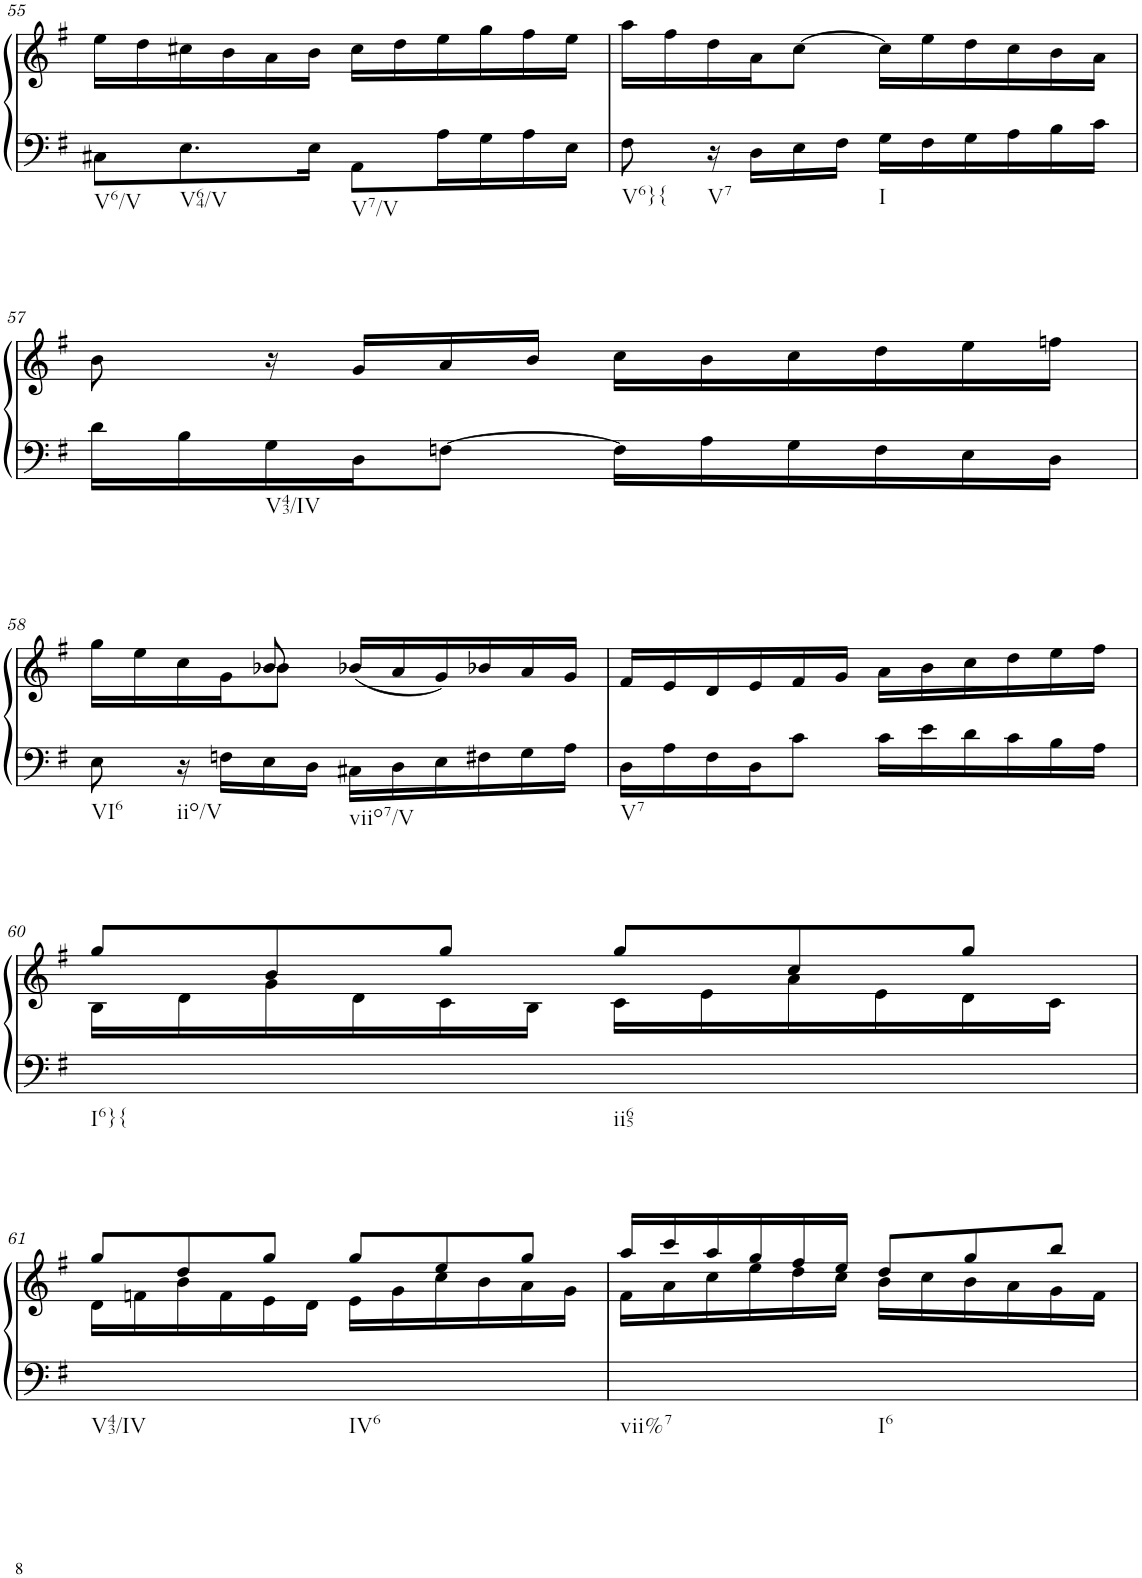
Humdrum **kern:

**kern	**kern
*part1	*part1
*staff2	*staff1
*I"unbenannt9	*
!!LO:PB:g=z
*clefF4	*clefG2
*k[f#]	*k[f#]
*M6/8	*M6/8
=55	=55
!LO:TX:b:t=V6/V	!
8C#X\L	16ee\LL
.	16dd\
!LO:TX:b:t=V64/V	!
8.E\	16cc#X\
.	16b\
.	16a\
16E\Jk	16b\JJ
!LO:TX:b:t=V7/V	!
8AA\L	16cc#\LL
.	16dd\
16A\L	16ee\
16G\	16gg\
16A\	16ff#\
16E\JJ	16ee\JJ
=56	=56
!LO:TX:b:t=V6}{	!
8F#\	16aa\LL
.	16ff#\
!LO:TX:b:t=V7	!
16r	16dd\
16D\LL	16a\J
16E\	[8cc\J
16F#\JJ	.
!LO:TX:b:t=I	!
16G\LL	16cc\LL]
16F#\	16ee\
16G\	16dd\
16A\	16cc\
16B\	16b\
16c\JJ	16a\JJ
!!LO:LB:g=z
=57	=57
16d\LL	8b\
16B\	.
!LO:TX:b:t=V43/IV	!
16G\	16r
16D\J	16g/LL
[8Fn\J	16a/
.	16b/JJ
16F\LL]	16cc\LL
16A\	16b\
16G\	16cc\
16F\	16dd\
16E\	16ee\
16D\JJ	16ffn\JJ
!!LO:LB:g=z
=58	=58
*	*^
!LO:TX:b:t=VI6	!	!
8E\	4ryy	16gg\LL
.	.	16ee\
!LO:TX:b:t=iio/V	!	!
16r	.	16cc\
16Fn\LL	.	16g\J
16E\	8b/	8b-X\J
16D\JJ	.	.
!LO:TX:b:t=viio7/V	!	!
16C#X\LL	(16b-X/LL	4.ryy
16D\	16a/	.
16E\	16g/)	.
16F#X\	16b-X/	.
16G\	16a/	.
16A\JJ	16g/JJ	.
=59	=59	=59
!LO:TX:b:t=V7	!	!
16D\LL	16f#/LL	4.ryy
16A\	16e/	.
16F#\	16d/	.
16D\J	16e/	.
8c\J	16f#/	.
.	16g/JJ	.
16c\LL	8ryy	16a\LL
16e\	.	16b\
16d\	4ryy	16cc\
16c\	.	16dd\
16B\	.	16ee\
16A\JJ	.	16ff#\JJ
!!LO:LB:g=z	!!
=60	=60	=60
!LO:TX:b:t=I6}{	!	!
4ryy	8gg/L	16B\LL
.	.	16d\
.	8b/	16g\
.	.	16d\
!LO:TX:b:t=ii65	!	!
4ryy	8gg/J	16c\
.	.	16B\JJ
.	8gg/L	16c\LL
.	.	16e\
4ryy	8cc/	16a\
.	.	16e\
.	8gg/J	16d\
.	.	16c\JJ
!!LO:LB:g=z	!!
=61	=61	=61
!LO:TX:b:t=V43/IV	!	!
!LO:TX:b:t=IV6	!	!
2.ryy	8gg/L	16d\LL
.	.	16fn\
.	8dd/	16b\
.	.	16f\
.	8gg/J	16e\
.	.	16d\JJ
.	8gg/L	16e\LL
.	.	16g\
.	8ee/	16cc\
.	.	16b\
.	8gg/J	16a\
.	.	16g\JJ
=62	=62	=62
!LO:TX:b:t=vii%7	!	!
!LO:TX:b:t=I6	!	!
2.ryy	16aa/LL	16f#\LL
.	16ccc/	16a\
.	16aa/	16cc\
.	16gg/	16ee\
.	16ff#/	16dd\
.	16ee/JJ	16cc\JJ
.	8dd/L	16b\LL
.	.	16cc\
.	8gg/	16b\
.	.	16a\
.	8bb/J	16g\
.	.	16f#\JJ
*	*v	*v
=	=
*-	*-
